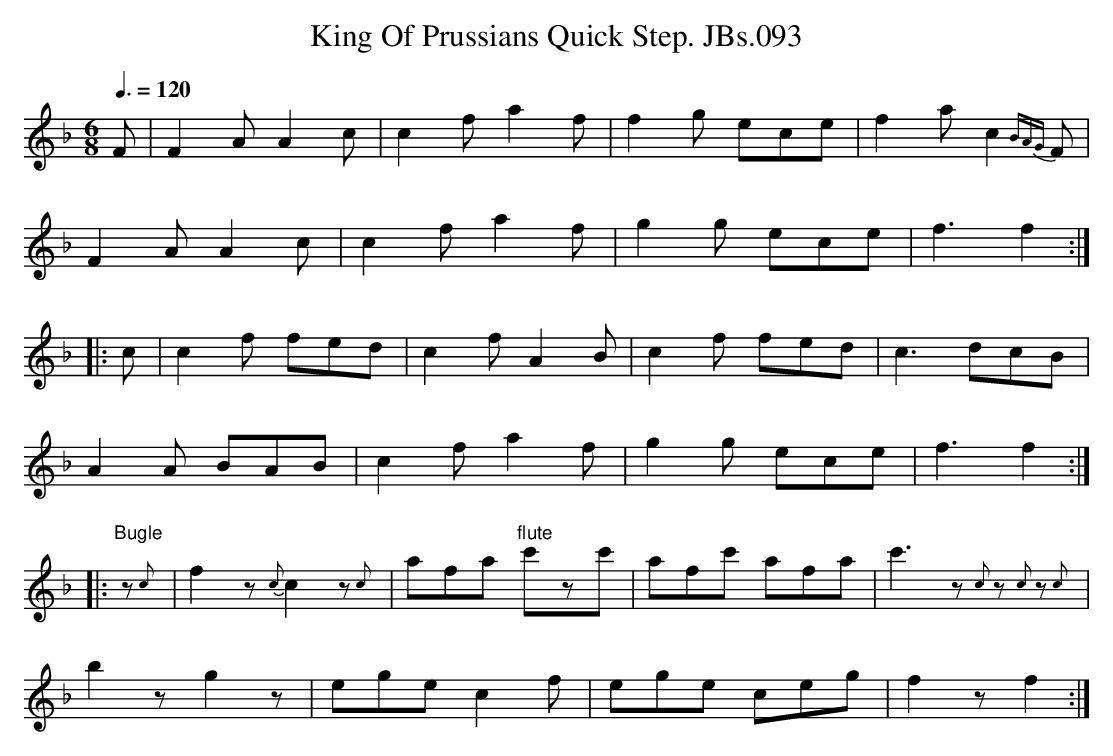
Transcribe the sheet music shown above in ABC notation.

X:1
T:King Of Prussians Quick Step. JBs.093
L:1/8
M:6/8
Q:3/8=120
K:F
F|F2AA2c|c2fa2f|f2g ece|f2ac2{BAG}F|!
F2AA2c|c2fa2f|g2g ece|f3f2:|!
|:c|c2f fed|c2fA2B|c2f fed|c3dcB|!
A2A BAB|c2fa2f|g2g ece|f3f2:|!
|:"Bugle"z{c}|f2z {c}c2z{c}|afa "flute"c'zc'|\
afc' afa|c'3z{c}z{c}z{c}|!
b2zg2z|ege c2f|ege ceg|f2zf2:|
